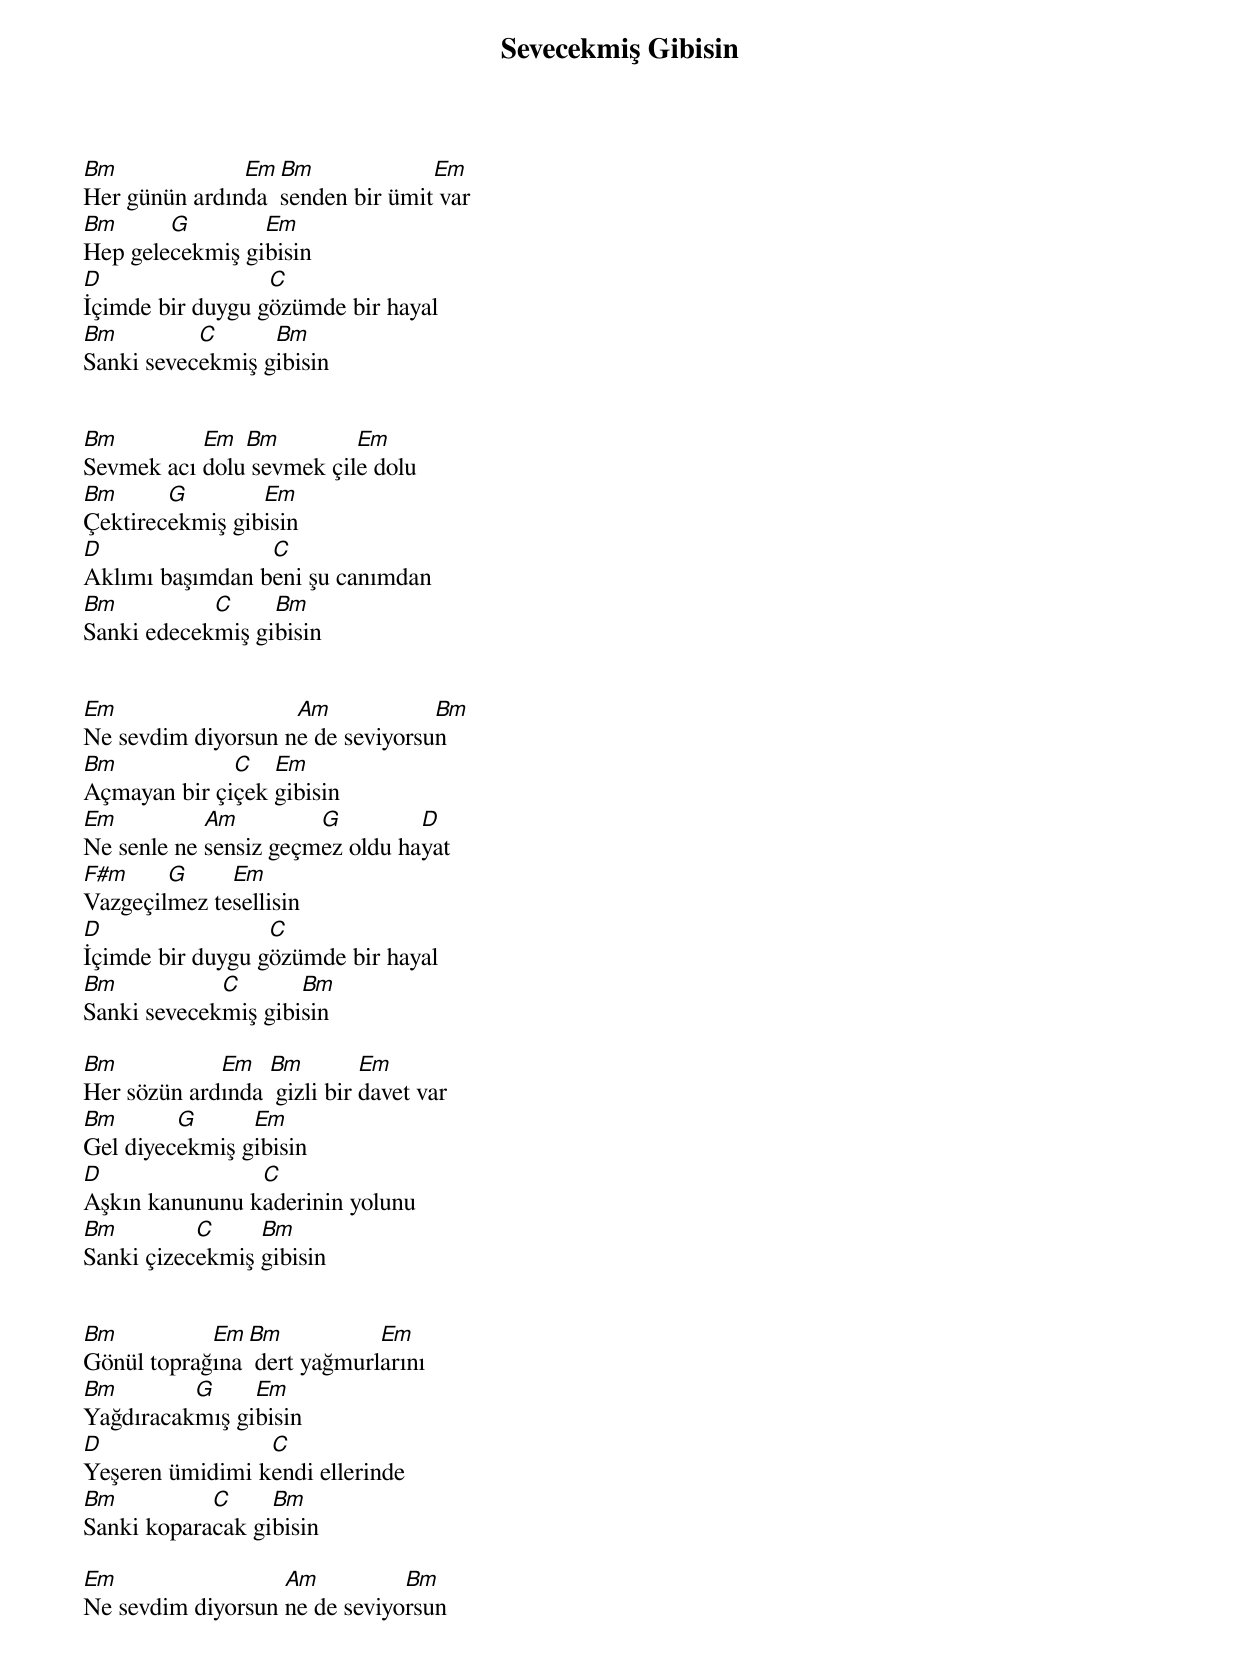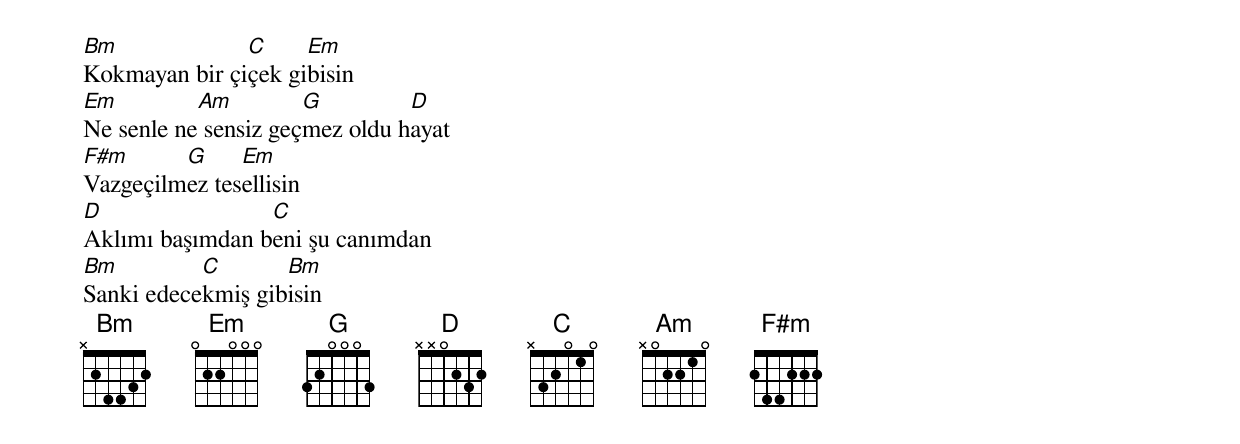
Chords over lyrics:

{title: Sevecekmiş Gibisin}
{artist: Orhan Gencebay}

Bm             Em  Bm             Em
Her günün ardında  senden bir ümit var
Bm      G        Em
Hep gelecekmiş gibisin
D                 C
İçimde bir duygu gözümde bir hayal
Bm         C      Bm
Sanki sevecekmiş gibisin


Bm         Em  Bm         Em
Sevmek acı dolu sevmek çile dolu
Bm      G        Em
Çektirecekmiş gibisin
D                C
Aklımı başımdan beni şu canımdan
Bm          C     Bm
Sanki edecekmiş gibisin


Em                  Am            Bm
Ne sevdim diyorsun ne de seviyorsun
Bm            C   Em
Açmayan bir çiçek gibisin
Em          Am         G         D
Ne senle ne sensiz geçmez oldu hayat
F#m     G     Em
Vazgeçilmez tesellisin
D                 C
İçimde bir duygu gözümde bir hayal
Bm           C       Bm
Sanki sevecekmiş gibisin

Bm           Em   Bm         Em
Her sözün ardında  gizli bir davet var
Bm       G      Em
Gel diyecekmiş gibisin
D               C
Aşkın kanununu kaderinin yolunu
Bm         C     Bm
Sanki çizecekmiş gibisin


Bm          Em  Bm           Em
Gönül toprağına  dert yağmurlarını
Bm        G     Em
Yağdıracakmış gibisin
D                C
Yeşeren ümidimi kendi ellerinde
Bm          C     Bm
Sanki koparacak gibisin

Em                 Am          Bm
Ne sevdim diyorsun ne de seviyorsun
Bm             C     Em
Kokmayan bir çiçek gibisin
Em         Am         G         D
Ne senle ne sensiz geçmez oldu hayat
F#m      G     Em
Vazgeçilmez tesellisin
D                C
Aklımı başımdan beni şu canımdan
Bm         C       Bm
Sanki edecekmiş gibisin
